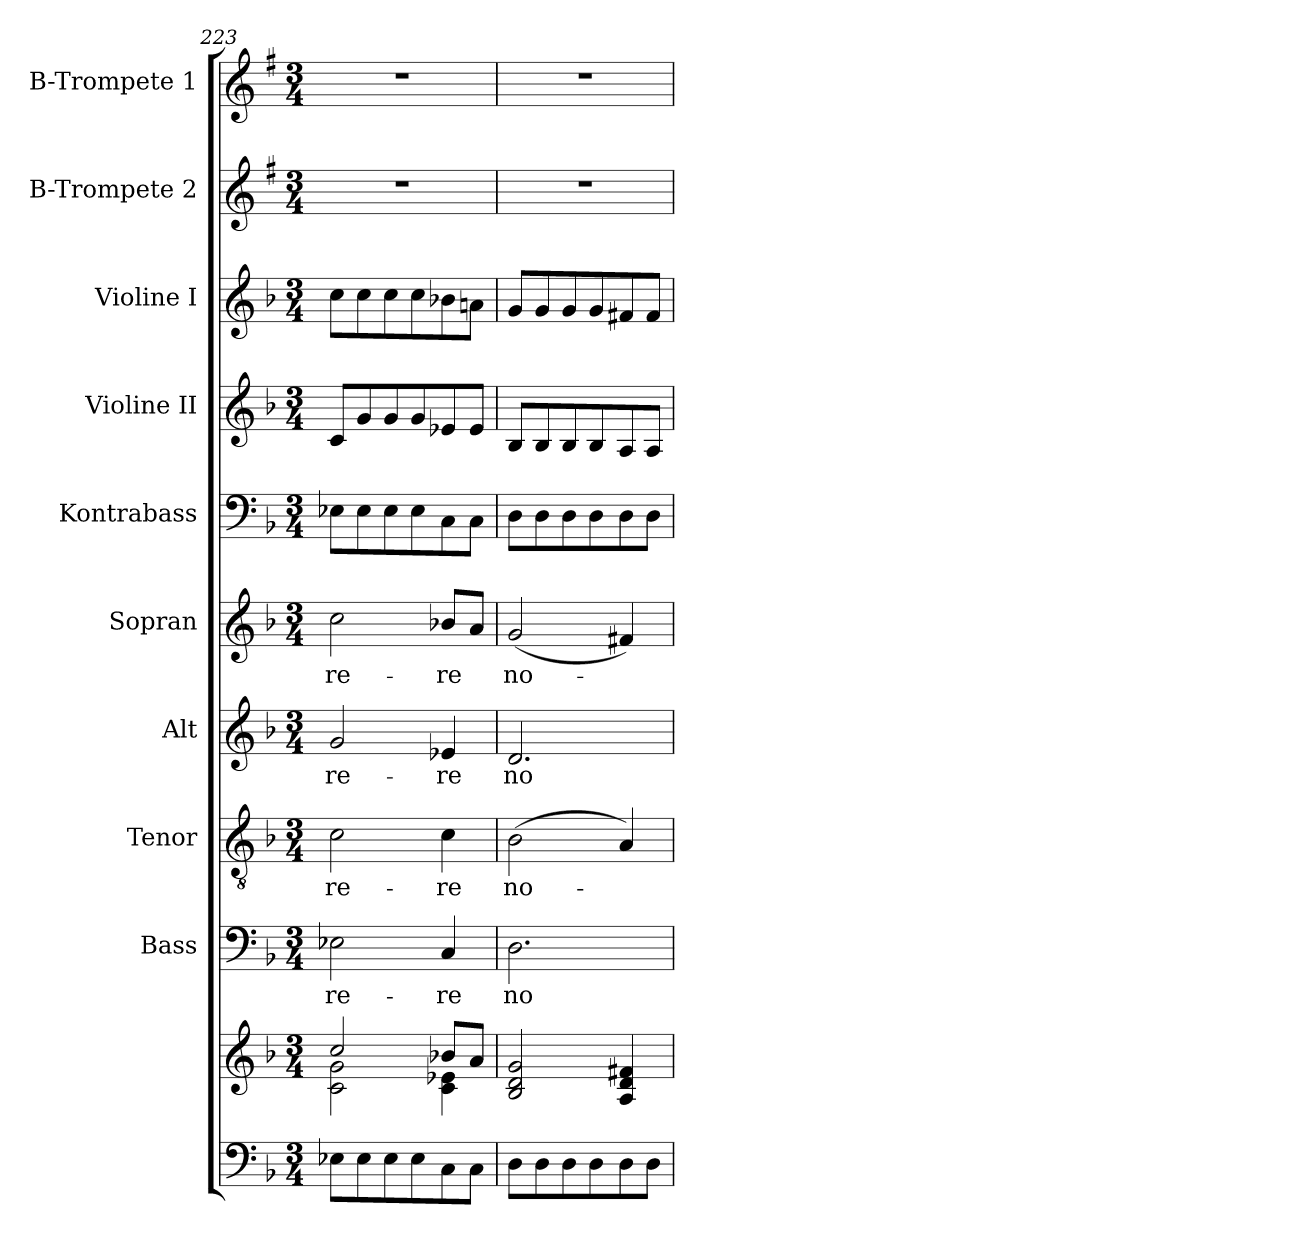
**kern	**kern	**kern	**text	**kern	**text	**kern	**text	**kern	**text	**kern	**kern	**kern	**kern	**kern
*part10	*part10	*part9	*part9	*part8	*part8	*part7	*part7	*part6	*part6	*part5	*part4	*part3	*part2	*part1
*staff11	*staff10	*staff9	*staff9	*staff8	*staff8	*staff7	*staff7	*staff6	*staff6	*staff5	*staff4	*staff3	*staff2	*staff1
*	*	*I"Bass	*	*I"Tenor	*	*I"Alt	*	*I"Sopran	*	*I"Kontrabass	*I"Violine II	*I"Violine I	*I"B-Trompete 2	*I"B-Trompete 1
*	*	*I'B.	*	*I'T.	*	*I'A.	*	*I'S.	*	*I'Kb.	*I'Vl. II	*I'Vl. I	*I'B Trp. 2	*I'B Trp. 1
*clefF4	*clefG2	*clefF4	*	*clefGv2	*	*clefG2	*	*clefG2	*	*clefF4	*clefG2	*clefG2	*clefG2	*clefG2
*	*	*	*	*	*	*	*	*	*	*ITrd7c12	*	*	*ITrd1c2	*ITrd1c2
*k[b-]	*k[b-]	*k[b-]	*	*k[b-]	*	*k[b-]	*	*k[b-]	*	*k[b-]	*k[b-]	*k[b-]	*k[b-]	*k[b-]
*F:	*F:	*F:	*	*F:	*	*F:	*	*F:	*	*F:	*F:	*F:	*F:	*F:
*M3/4	*M3/4	*M3/4	*	*M3/4	*	*M3/4	*	*M3/4	*	*M3/4	*M3/4	*M3/4	*M3/4	*M3/4
=223	=223	=223	=223	=223	=223	=223	=223	=223	=223	=223	=223	=223	=223	=223
*	*^	*	*	*	*	*	*	*	*	*	*	*	*	*
!	!	!	!	!LO:LY:b	!	!LO:LY:b	!	!LO:LY:b	!	!LO:LY:b	!	!	!	!	!
8E-X\L	2cc/	2c\ 2g\	2E-X\	-re-	2c\	-re-	2g/	-re-	2cc\	-re-	8EE-X\L	8c/L	8cc\L	2.r	2.r
8E-\	.	.	.	.	.	.	.	.	.	.	8EE-\	8g/	8cc\	.	.
8E-\	.	.	.	.	.	.	.	.	.	.	8EE-\	8g/	8cc\	.	.
8E-\	.	.	.	.	.	.	.	.	.	.	8EE-\	8g/	8cc\	.	.
!	!	!	!	!LO:LY:b	!	!LO:LY:b	!	!LO:LY:b	!	!LO:LY:b	!	!	!	!	!
8C\	8b-X/L	4c\ 4e-X\	4C/	-re	4c\	-re	4e-X/	-re	8b-X/L	-re	8CC\	8e-X/	8b-X\	.	.
8C\J	8a/J	.	.	.	.	.	.	.	8a/J	.	8CC\J	8e-/J	8an\J	.	.
*	*v	*v	*	*	*	*	*	*	*	*	*	*	*	*	*
=224	=224	=224	=224	=224	=224	=224	=224	=224	=224	=224	=224	=224	=224	=224
!	!	!	!LO:LY:b	!	!LO:LY:b	!	!LO:LY:b	!	!LO:LY:b	!	!	!	!	!
8D\L	2B-/ 2d/ 2g/	2.D\	no-	(>2B-\	no-	2.d/	no-	(<2g/	no-	8DD\L	8B-/L	8g/L	2.r	2.r
8D\	.	.	.	.	.	.	.	.	.	8DD\	8B-/	8g/	.	.
8D\	.	.	.	.	.	.	.	.	.	8DD\	8B-/	8g/	.	.
8D\	.	.	.	.	.	.	.	.	.	8DD\	8B-/	8g/	.	.
8D\	4A/ 4d/ 4f#X/	.	.	4A/)	.	.	.	4f#X/)	.	8DD\	8A/	8f#X/	.	.
8D\J	.	.	.	.	.	.	.	.	.	8DD\J	8A/J	8f#/J	.	.
=	=	=	=	=	=	=	=	=	=	=	=	=	=	=
*-	*-	*-	*-	*-	*-	*-	*-	*-	*-	*-	*-	*-	*-	*-
